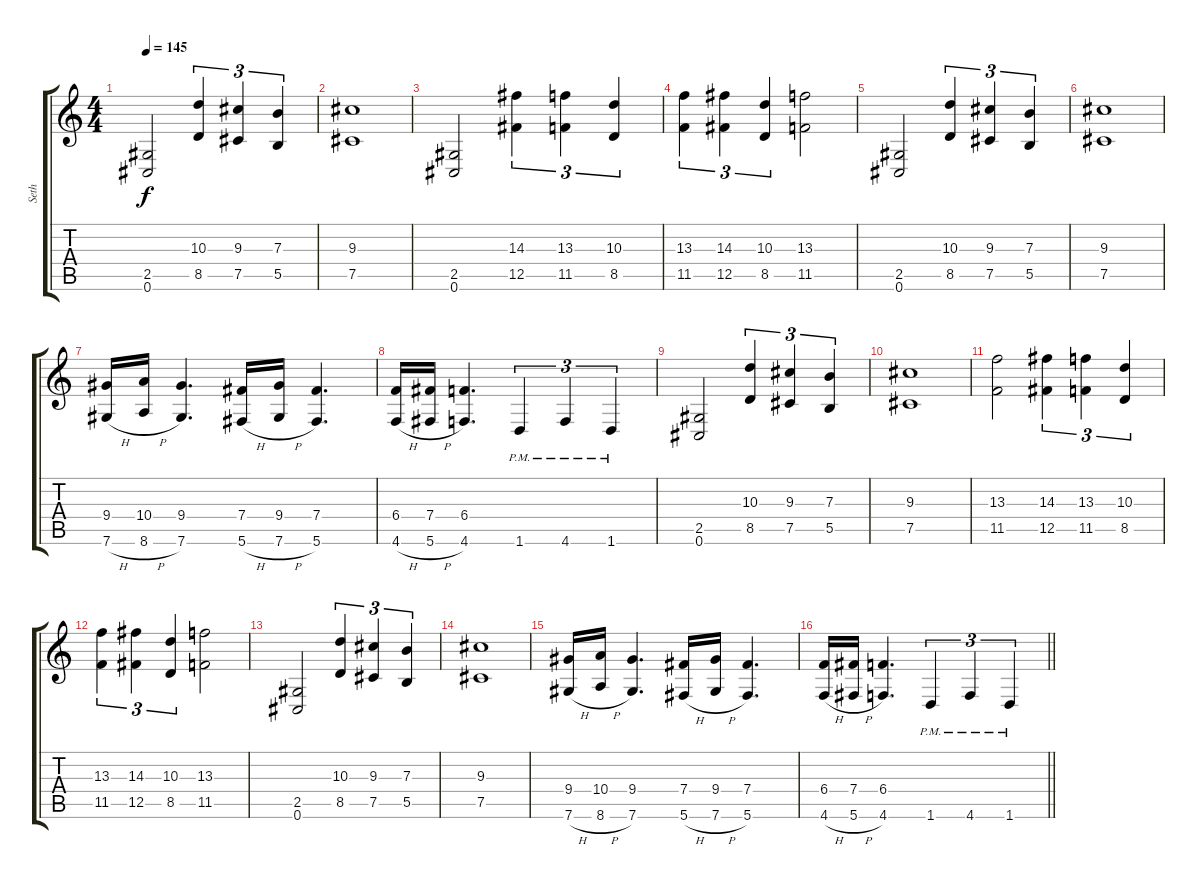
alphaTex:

\track ("Seth" "Seth") {instrument distortionguitar}
\staff {score tabs}
\tuning (Db4 Ab3 E3 B2 Gb2 Db2) {hide}
\ts (4 4)
\tempo 145
\clef g2
\ks c
(2.5 0.6).2{dy f instrument distortionguitar} (10.3 8.5).4{tu (3 2)} (9.3 7.5).4{tu (3 2)} (7.3 5.5).4{tu (3 2)} |
(9.3 7.5).1 |
(2.5 0.6).2 (14.3 12.5).4{tu (3 2)} (13.3 11.5).4{tu (3 2)} (10.3 8.5).4{tu (3 2)} |
(13.3 11.5).4{tu (3 2)} (14.3 12.5).4{tu (3 2)} (10.3 8.5).4{tu (3 2)} (13.3 11.5).2 |
(2.5 0.6).2 (10.3 8.5).4{tu (3 2)} (9.3 7.5).4{tu (3 2)} (7.3 5.5).4{tu (3 2)} |
(9.3 7.5).1 |
(9.4 7.6{h}).16 (10.4 8.6{h}).16 (9.4 7.6).4{d} (7.4 5.6{h}).16 (9.4 7.6{h}).16 (7.4 5.6).4{d} |
(6.4 4.6{h}).16 (7.4 5.6{h}).16 (6.4 4.6).4{d} 1.6{pm}.4{tu (3 2)} 4.6{pm}.4{tu (3 2)} 1.6{pm}.4{tu (3 2)} |
(2.5 0.6).2 (10.3 8.5).4{tu (3 2)} (9.3 7.5).4{tu (3 2)} (7.3 5.5).4{tu (3 2)} |
(9.3 7.5).1 |
(13.3 11.5).2 (14.3 12.5).4{tu (3 2)} (13.3 11.5).4{tu (3 2)} (10.3 8.5).4{tu (3 2)} |
(13.3 11.5).4{tu (3 2)} (14.3 12.5).4{tu (3 2)} (10.3 8.5).4{tu (3 2)} (13.3 11.5).2 |
(2.5 0.6).2 (10.3 8.5).4{tu (3 2)} (9.3 7.5).4{tu (3 2)} (7.3 5.5).4{tu (3 2)} |
(9.3 7.5).1 |
(9.4 7.6{h}).16 (10.4 8.6{h}).16 (9.4 7.6).4{d} (7.4 5.6{h}).16 (9.4 7.6{h}).16 (7.4 5.6).4{d} |
\barLineRight lightlight
(6.4 4.6{h}).16 (7.4 5.6{h}).16 (6.4 4.6).4{d} 1.6{pm}.4{tu (3 2)} 4.6{pm}.4{tu (3 2)} 1.6{pm}.4{tu (3 2)}
